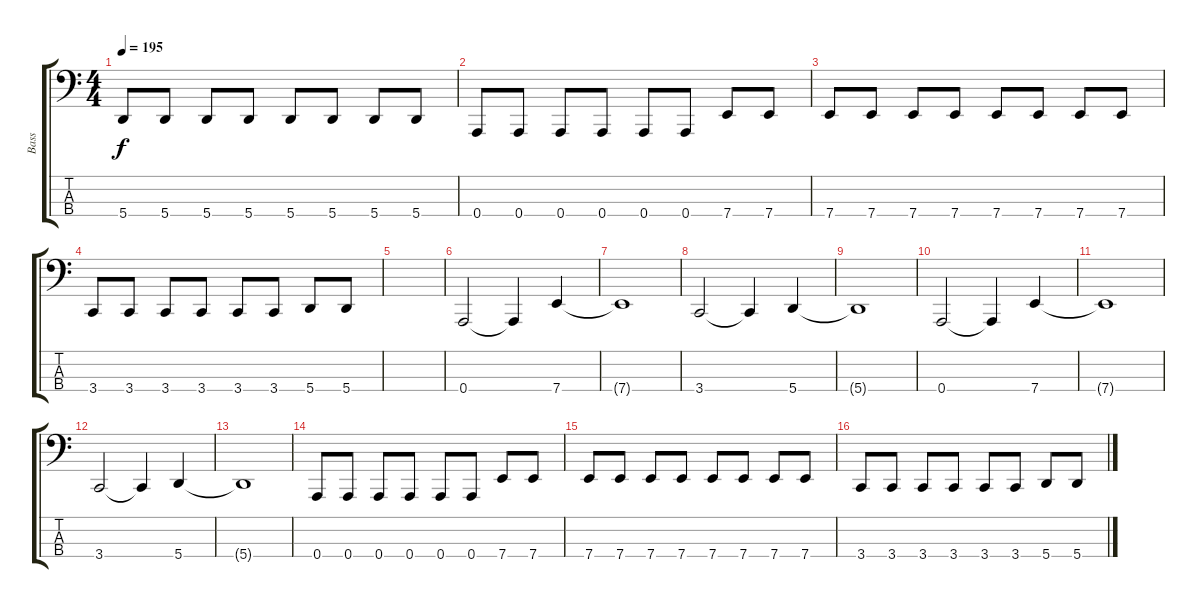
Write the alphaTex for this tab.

\track ("Bass" "Bass") {instrument electricbasspick}
\staff {score tabs}
\tuning (C2 G1 D1 A0) {hide}
\ts (4 4)
\tempo 195
\clef f4
\ks c
5.4.8{dy f} 5.4.8 5.4.8 5.4.8 5.4.8 5.4.8 5.4.8 5.4.8 |
0.4.8 0.4.8 0.4.8 0.4.8 0.4.8 0.4.8 7.4.8 7.4.8 |
7.4.8 7.4.8 7.4.8 7.4.8 7.4.8 7.4.8 7.4.8 7.4.8 |
3.4.8 3.4.8 3.4.8 3.4.8 3.4.8 3.4.8 5.4.8 5.4.8 |
|
0.4.2 0.4{t}.4 7.4.4 |
7.4{t}.1 |
3.4.2 3.4{t}.4 5.4.4 |
5.4{t}.1 |
0.4.2 0.4{t}.4 7.4.4 |
7.4{t}.1 |
3.4.2 3.4{t}.4 5.4.4 |
5.4{t}.1 |
0.4.8 0.4.8 0.4.8 0.4.8 0.4.8 0.4.8 7.4.8 7.4.8 |
7.4.8 7.4.8 7.4.8 7.4.8 7.4.8 7.4.8 7.4.8 7.4.8 |
3.4.8 3.4.8 3.4.8 3.4.8 3.4.8 3.4.8 5.4.8 5.4.8
